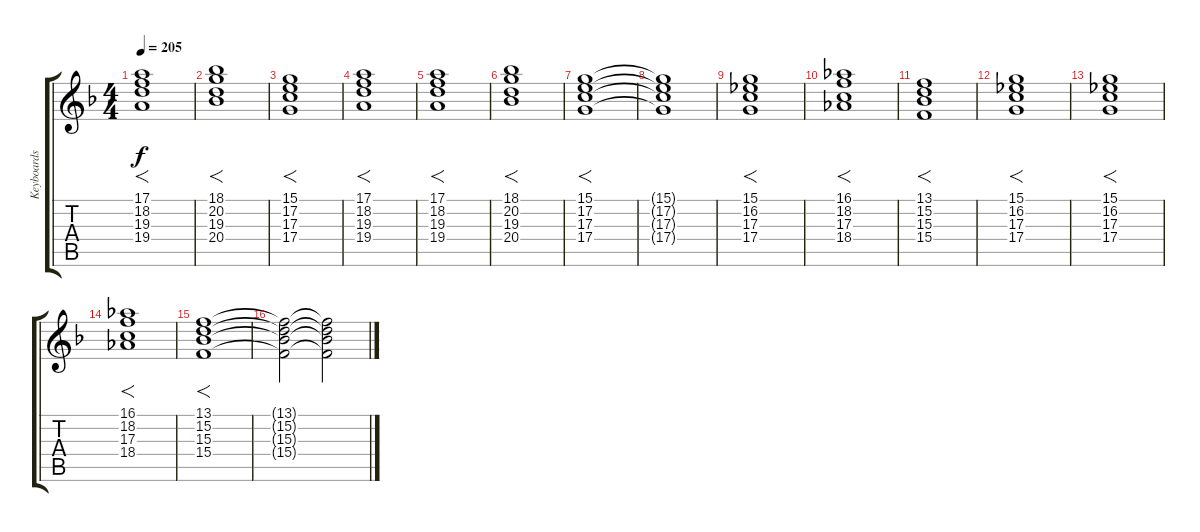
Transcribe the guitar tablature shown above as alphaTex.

\track ("Keyboards 2" "Keyboards ") {instrument pad4choir}
\staff {score tabs}
\tuning (E4 B3 G3 D3 A2 E2) {hide}
\ts (4 4)
\tempo 205
\clef g2
\ks f
(17.1 18.2 19.3 19.4).1{f dy f} |
(18.1 20.2 19.3 20.4).1{f} |
(15.1 17.2 17.3 17.4).1{f} |
(17.1 18.2 19.3 19.4).1{f} |
(17.1 18.2 19.3 19.4).1{f} |
(18.1 20.2 19.3 20.4).1{f} |
(15.1 17.2 17.3 17.4).1{f} |
(15.1{t} 17.2{t} 17.3{t} 17.4{t}).1 |
(15.1 16.2 17.3 17.4).1{f} |
(16.1 18.2 17.3 18.4).1{f} |
(13.1 15.2 15.3 15.4).1{f} |
(15.1 16.2 17.3 17.4).1{f} |
(15.1 16.2 17.3 17.4).1{f} |
(16.1 18.2 17.3 18.4).1{f} |
(13.1 15.2 15.3 15.4).1{f} |
(13.1{t} 15.2{t} 15.3{t} 15.4{t}).2 (13.1{t} 15.2{t} 15.3{t} 15.4{t}).2
